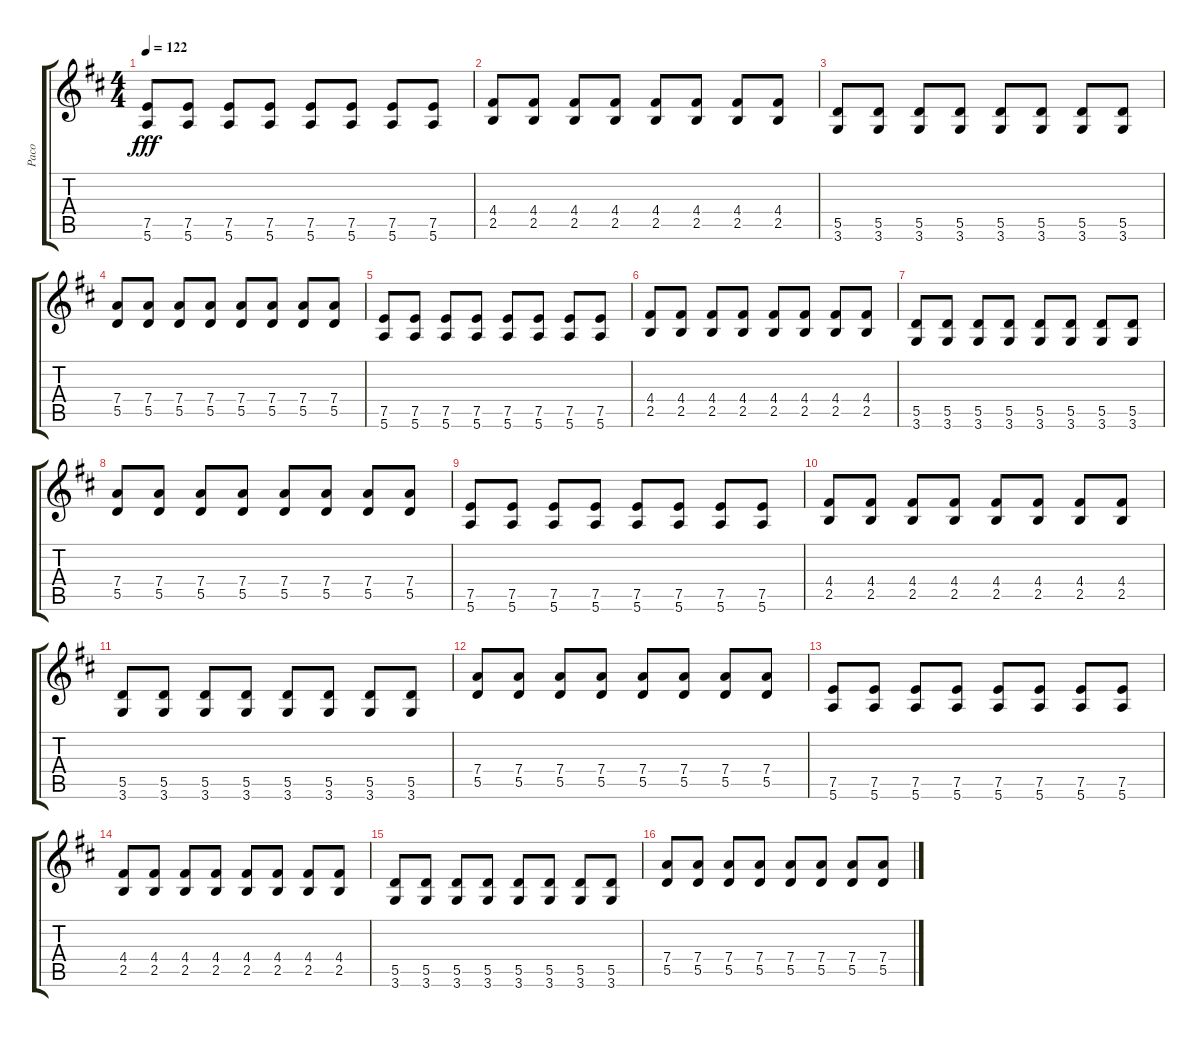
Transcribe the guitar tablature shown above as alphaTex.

\track ("Paco" "Paco") {instrument distortionguitar}
\staff {score tabs}
\tuning (E4 B3 G3 D3 A2 E2) {hide}
\ts (4 4)
\tempo 122
\clef g2
\ks d
(7.5 5.6).8{dy fff} (7.5 5.6).8 (7.5 5.6).8 (7.5 5.6).8 (7.5 5.6).8 (7.5 5.6).8 (7.5 5.6).8 (7.5 5.6).8 |
(4.4 2.5).8 (4.4 2.5).8 (4.4 2.5).8 (4.4 2.5).8 (4.4 2.5).8 (4.4 2.5).8 (4.4 2.5).8 (4.4 2.5).8 |
(5.5 3.6).8 (5.5 3.6).8 (5.5 3.6).8 (5.5 3.6).8 (5.5 3.6).8 (5.5 3.6).8 (5.5 3.6).8 (5.5 3.6).8 |
(7.4 5.5).8 (7.4 5.5).8 (7.4 5.5).8 (7.4 5.5).8 (7.4 5.5).8 (7.4 5.5).8 (7.4 5.5).8 (7.4 5.5).8 |
(7.5 5.6).8 (7.5 5.6).8 (7.5 5.6).8 (7.5 5.6).8 (7.5 5.6).8 (7.5 5.6).8 (7.5 5.6).8 (7.5 5.6).8 |
(4.4 2.5).8 (4.4 2.5).8 (4.4 2.5).8 (4.4 2.5).8 (4.4 2.5).8 (4.4 2.5).8 (4.4 2.5).8 (4.4 2.5).8 |
(5.5 3.6).8 (5.5 3.6).8 (5.5 3.6).8 (5.5 3.6).8 (5.5 3.6).8 (5.5 3.6).8 (5.5 3.6).8 (5.5 3.6).8 |
(7.4 5.5).8 (7.4 5.5).8 (7.4 5.5).8 (7.4 5.5).8 (7.4 5.5).8 (7.4 5.5).8 (7.4 5.5).8 (7.4 5.5).8 |
(7.5 5.6).8 (7.5 5.6).8 (7.5 5.6).8 (7.5 5.6).8 (7.5 5.6).8 (7.5 5.6).8 (7.5 5.6).8 (7.5 5.6).8 |
(4.4 2.5).8 (4.4 2.5).8 (4.4 2.5).8 (4.4 2.5).8 (4.4 2.5).8 (4.4 2.5).8 (4.4 2.5).8 (4.4 2.5).8 |
(5.5 3.6).8 (5.5 3.6).8 (5.5 3.6).8 (5.5 3.6).8 (5.5 3.6).8 (5.5 3.6).8 (5.5 3.6).8 (5.5 3.6).8 |
(7.4 5.5).8 (7.4 5.5).8 (7.4 5.5).8 (7.4 5.5).8 (7.4 5.5).8 (7.4 5.5).8 (7.4 5.5).8 (7.4 5.5).8 |
(7.5 5.6).8 (7.5 5.6).8 (7.5 5.6).8 (7.5 5.6).8 (7.5 5.6).8 (7.5 5.6).8 (7.5 5.6).8 (7.5 5.6).8 |
(4.4 2.5).8 (4.4 2.5).8 (4.4 2.5).8 (4.4 2.5).8 (4.4 2.5).8 (4.4 2.5).8 (4.4 2.5).8 (4.4 2.5).8 |
(5.5 3.6).8 (5.5 3.6).8 (5.5 3.6).8 (5.5 3.6).8 (5.5 3.6).8 (5.5 3.6).8 (5.5 3.6).8 (5.5 3.6).8 |
(7.4 5.5).8 (7.4 5.5).8 (7.4 5.5).8 (7.4 5.5).8 (7.4 5.5).8 (7.4 5.5).8 (7.4 5.5).8 (7.4 5.5).8
